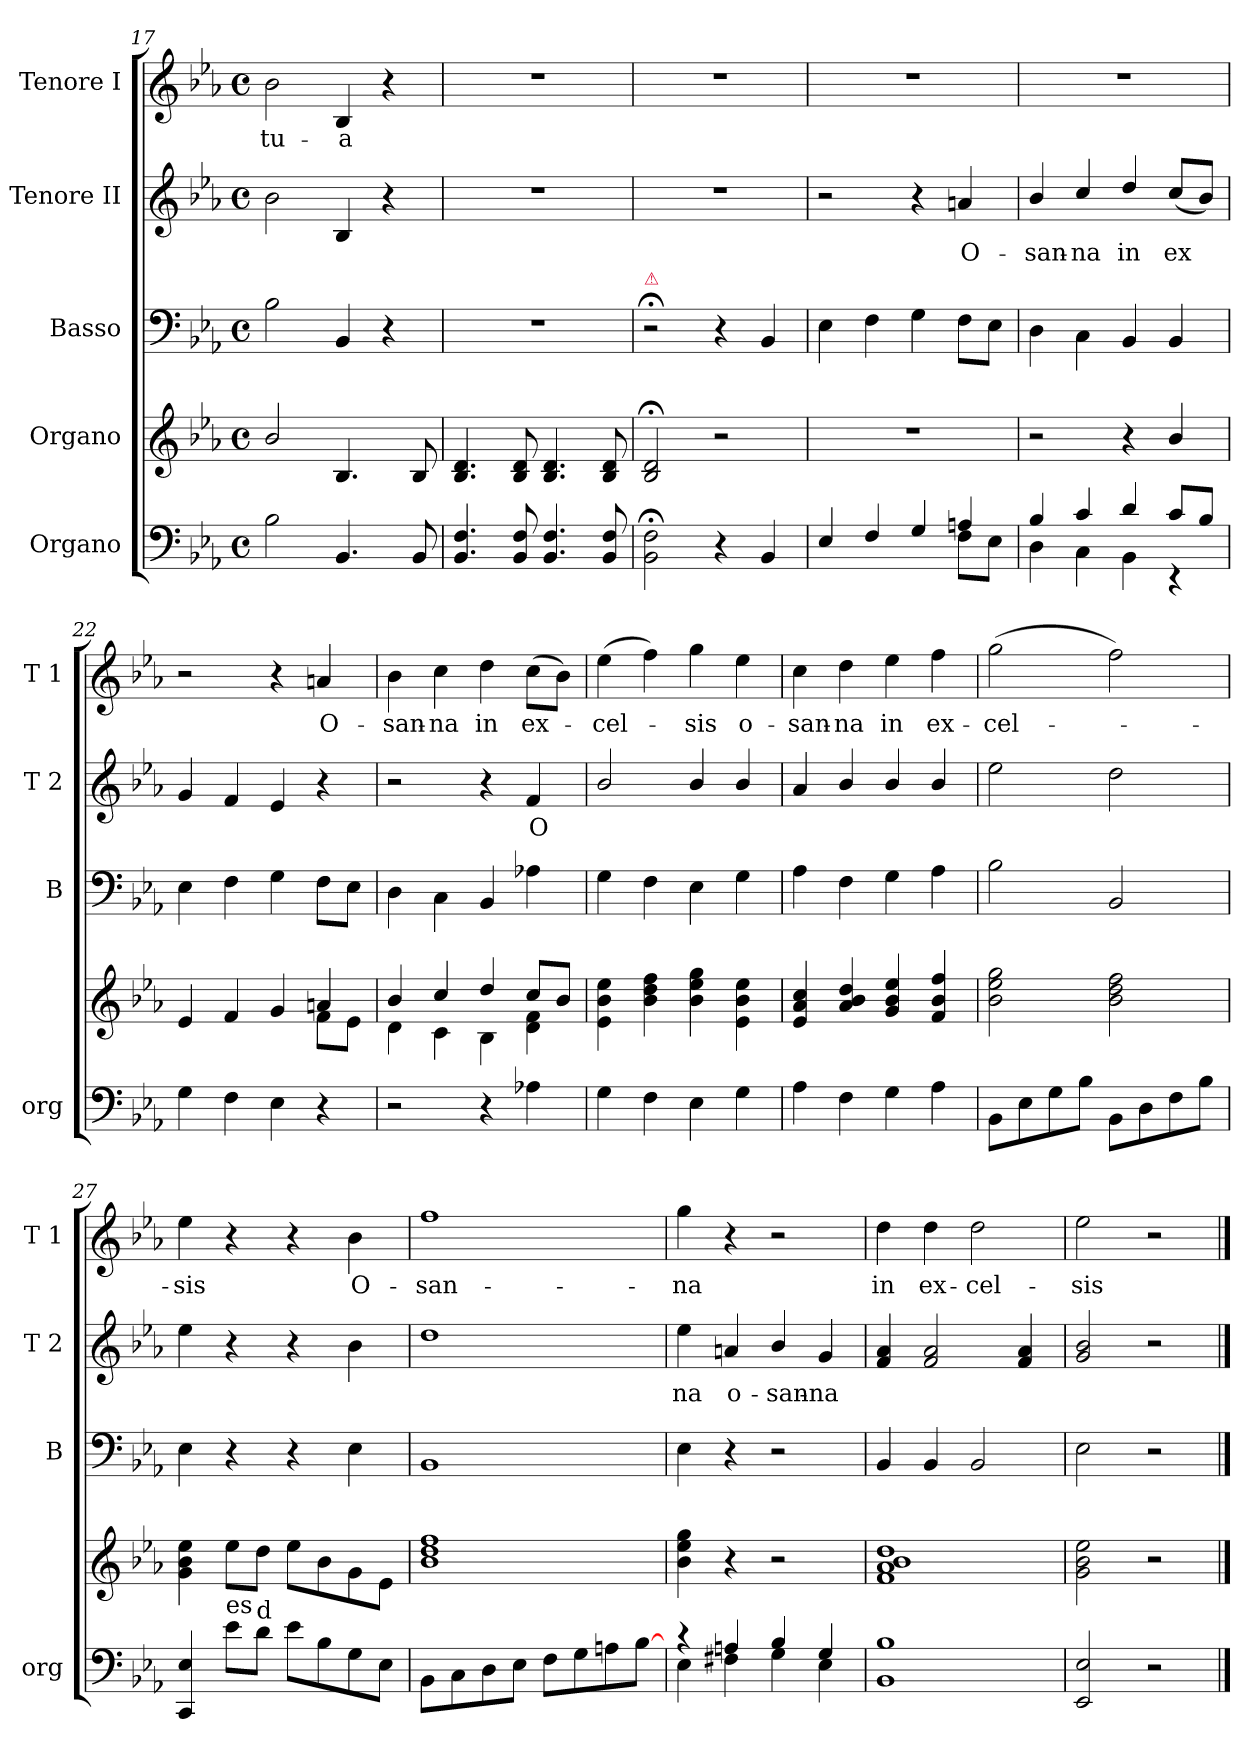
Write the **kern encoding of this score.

**kern	**kern	**kern	**kern	**text	**kern	**text
*part5	*part4	*part3	*part2	*part2	*part1	*part1
*staff5	*staff4	*staff3	*staff2	*staff2	*staff1	*staff1
*I"Organo	*I"Organo	*I"Basso	*I"Tenore II	*	*I"Tenore I	*
*I'org	*	*I'B	*I'T 2	*	*I'T 1	*
*clefF4	*clefG2	*clefF4	*clefG2	*	*clefG2	*
*k[b-e-a-]	*k[b-e-a-]	*k[b-e-a-]	*k[b-e-a-]	*	*k[b-e-a-]	*
*E-:	*E-:	*E-:	*E-:	*	*E-:	*
*M4/4	*M4/4	*M4/4	*M4/4	*	*M4/4	*
*met(c)	*met(c)	*met(c)	*met(c)	*	*met(c)	*
=17	=17	=17	=17	=17	=17	=17
2B-\	2b-/	2B-\	2b-\	.	2b-\	tu-
4.BB-/	4.B-/	4BB-/	4B-/	.	4B-/	-a
.	.	4r	4r	.	4r	.
8BB-/	8B-/	.	.	.	.	.
=18	=18	=18	=18	=18	=18	=18
4.BB-/ 4.F/	4.B-/ 4.d/	1r	1r	.	1r	.
8BB-/ 8F/	8B-/ 8d/	.	.	.	.	.
4.BB-/ 4.F/	4.B-/ 4.d/	.	.	.	.	.
8BB-/ 8F/	8B-/ 8d/	.	.	.	.	.
=19	=19	=19	=19	=19	=19	=19
!	!	!LO:TX:a:color=crimson:t=⚠	!	!	!	!
2BB-;<\ 2F;<\	2B-;</ 2d;</	2r;<	1r	.	1r	.
4r	2r	4r	.	.	.	.
4BB-/	.	4BB-/	.	.	.	.
=20	=20	=20	=20	=20	=20	=20
*^	*	*	*	*	*	*
4E-/	2.rEEyy	1r	4E-\	2r	.	1r	.
4F/	.	.	4F\	.	.	.	.
4G/	.	.	4G\	4r	.	.	.
4An/	8F\L	.	8F\L	4an/	O-	.	.
.	8E-\J	.	8E-\J	.	.	.	.
=21	=21	=21	=21	=21	=21	=21	=21
4B-/	4D\	2r	4D\	4b-/	-san-	1r	.
4c/	4C\	.	4C\	4cc/	-na	.	.
4d/	4BB-\	4r	4BB-/	4dd/	in	.	.
8c/L	4rEE	4b-/	4BB-/	(8cc/L	ex	.	.
8B-/J	.	.	.	8b-/J)	.	.	.
*v	*v	*	*	*	*	*	*
=22	=22	=22	=22	=22	=22	=22
*	*^	*	*	*	*	*
4G\	4e-/	2.rcyy	4E-\	4g/	.	2r	.
4F\	4f/	.	4F\	4f/	.	.	.
4E-\	4g/	.	4G\	4e-/	.	4r	.
4r	4an/	8f\L	8F\L	4r	.	4an/	O-
.	.	8e-\J	8E-\J	.	.	.	.
=23	=23	=23	=23	=23	=23	=23	=23
2r	4b-/	4d\	4D\	2r	.	4b-\	-san-
.	4cc/	4c\	4C\	.	.	4cc\	-na
4r	4dd/	4B-\	4BB-/	4r	.	4dd\	in
4A-X\	8cc/L	4d\ 4f\	4A-X\	4f/	O	(8cc\L	ex-
.	8b-/J	.	.	.	.	8b-\J)	.
*	*v	*v	*	*	*	*	*
=24	=24	=24	=24	=24	=24	=24
4G\	4e-\ 4b-\ 4ee-\	4G\	2b-/	.	(4ee-\	-cel-
4F\	4b-\ 4dd\ 4ff\	4F\	.	.	4ff\)	.
4E-\	4b-\ 4ee-\ 4gg\	4E-\	4b-/	.	4gg\	-sis
4G\	4e-\ 4b-\ 4ee-\	4G\	4b-/	.	4ee-\	o-
=25	=25	=25	=25	=25	=25	=25
4A-\	4e-/ 4a-/ 4cc/	4A-\	4a-/	.	4cc\	-san-
4F\	4a-/ 4b-/ 4dd/	4F\	4b-/	.	4dd\	-na
4G\	4g/ 4b-/ 4ee-/	4G\	4b-/	.	4ee-\	in
4A-\	4f/ 4b-/ 4ff/	4A-\	4b-/	.	4ff\	ex-
=26	=26	=26	=26	=26	=26	=26
8BB-\L	2b-\ 2ee-\ 2gg\	2B-\	2ee-\	.	(2gg\	-cel-
8E-\	.	.	.	.	.	.
8G\	.	.	.	.	.	.
8B-\J	.	.	.	.	.	.
8BB-\L	2b-\ 2dd\ 2ff\	2BB-/	2dd\	.	2ff\)	.
8D\	.	.	.	.	.	.
8F\	.	.	.	.	.	.
8B-\J	.	.	.	.	.	.
=27	=27	=27	=27	=27	=27	=27
4CC/ 4E-/	4g\ 4b-\ 4ee-\	4E-\	4ee-\	.	4ee-\	-sis
!LO:TX:a:t=es	!	!	!	!	!	!
8e-\L	8ee-\L	4r	4r	.	4r	.
!LO:TX:a:t=d	!	!	!	!	!	!
8d\J	8dd\J	.	.	.	.	.
8e-\L	8ee-\L	4r	4r	.	4r	.
8B-\	8b-\	.	.	.	.	.
8G\	8g\	4E-\	4b-\	.	4b-\	O-
8E-\J	8e-\J	.	.	.	.	.
=28	=28	=28	=28	=28	=28	=28
8BB-\L	1b-\ 1dd\ 1ff\	1BB-/	1dd\	.	1ff\	-san-
8C\	.	.	.	.	.	.
8D\	.	.	.	.	.	.
8E-\J	.	.	.	.	.	.
8F\L	.	.	.	.	.	.
8G\	.	.	.	.	.	.
8An\	.	.	.	.	.	.
[8B-\J	.	.	.	.	.	.
=29	=29	=29	=29	=29	=29	=29
*^	*	*	*	*	*	*
4rc	4E-\	4b-\ 4ee-\ 4gg\	4E-\	4ee-\	na	4gg\	-na
4An/	4F#X\	4r	4r	4an/	o-	4r	.
4B-/	4G\	2r	2r	4b-/	-san-	2r	.
4G/	4E-\	.	.	4g/	-na	.	.
*v	*v	*	*	*	*	*	*
=30	=30	=30	=30	=30	=30	=30
1BB-\ 1B-\	1f/ 1a-/ 1b-/ 1dd/	4BB-/	4f/ 4a-/	.	4dd\	in
.	.	4BB-/	2f/ 2a-/	.	4dd\	ex-
.	.	2BB-/	.	.	2dd\	-cel-
.	.	.	4f/ 4a-/	.	.	.
=31	=31	=31	=31	=31	=31	=31
2EE-/ 2E-/	2g\ 2b-\ 2ee-\	2E-\	2g/ 2b-/	.	2ee-\	-sis
2r	2r	2r	2r	.	2r	.
==	==	==	==	==	==	==
*-	*-	*-	*-	*-	*-	*-
